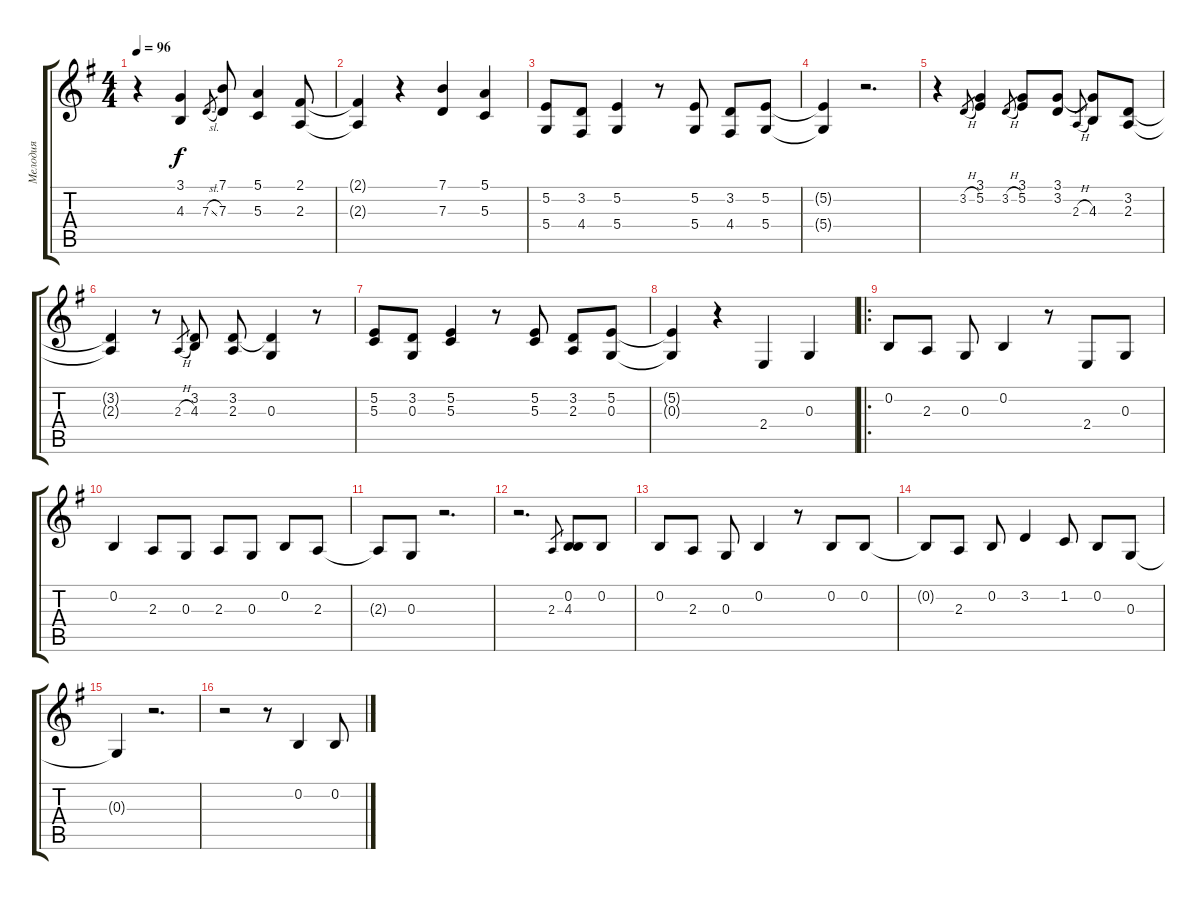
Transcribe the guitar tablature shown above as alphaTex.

\track ("Мелодия" "Мелодия") {instrument lead6voice}
\staff {score tabs}
\tuning (E4 B3 G3 D3 A2 E2) {hide}
\ts (4 4)
\tempo 96
\clef g2
\ks eminor
r.4{dy f volume 9 instrument acousticguitarsteel} (3.1 4.3).4 7.3{sl}.8{gr} (7.1 7.3).8 (5.1 5.3).4 (2.1 2.3).8 |
(2.1{t} 2.3{t}).4 r.4 (7.1 7.3).4 (5.1 5.3).4 |
(5.2 5.4).8 (3.2 4.4).8 (5.2 5.4).4 r.8 (5.2 5.4).8 (3.2 4.4).8 (5.2 5.4).8 |
(5.2{t} 5.4{t}).4 r.2{d} |
r.4 3.2{h}.8{gr} (3.1 5.2).4 3.2{h}.8{gr} (3.1 5.2).8 (3.1 3.2).8 2.3{h}.8{gr} (3.1{t} 4.3).8 (3.2 2.3).8 |
(3.2{t} 2.3{t}).4 r.8 2.3{h}.8{gr} (3.2 4.3).8 (3.2 2.3).8 (3.2{t} 0.3).4 r.8 |
(5.2 5.3).8 (3.2 0.3).8 (5.2 5.3).4 r.8 (5.2 5.3).8 (3.2 2.3).8 (5.2 0.3).8 |
(5.2{t} 0.3{t}).4 r.4{volume 11 instrument lead6voice} 2.4.4 0.3.4 |
\ro
0.2.8 2.3.8 0.3.8 0.2.4 r.8 2.4.8 0.3.8 |
0.2.4 2.3.8 0.3.8 2.3.8 0.3.8 0.2.8 2.3.8 |
2.3{t}.8 0.3.8 r.2{d} |
r.2{d} 2.3.8{gr} (0.2 4.3).8 0.2.8 |
0.2.8 2.3.8 0.3.8 0.2.4 r.8 0.2.8 0.2.8 |
0.2{t}.8 2.3.8 0.2.8 3.2.4 1.2.8 0.2.8 0.3.8 |
0.3{t}.4 r.2{d} |
r.2 r.8 0.2.4 0.2.8
